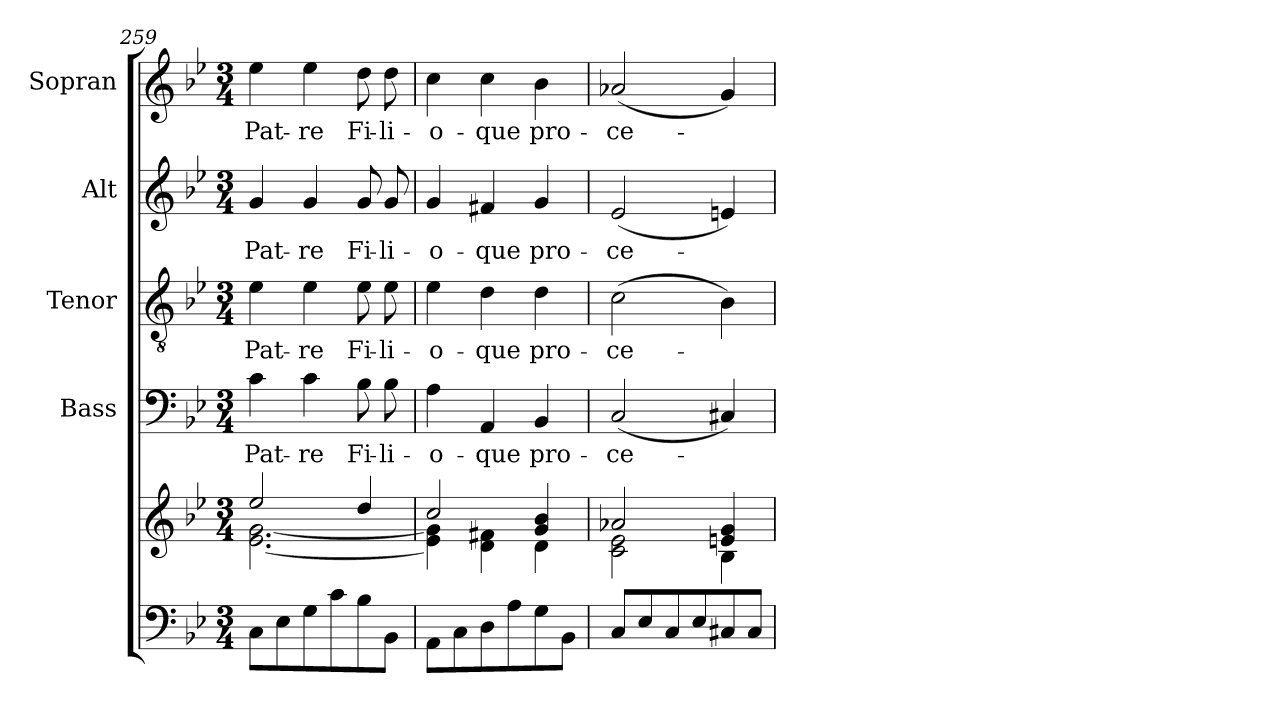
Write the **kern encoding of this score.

**kern	**kern	**kern	**text	**kern	**text	**kern	**text	**kern	**text
*part5	*part5	*part4	*part4	*part3	*part3	*part2	*part2	*part1	*part1
*staff6	*staff5	*staff4	*staff4	*staff3	*staff3	*staff2	*staff2	*staff1	*staff1
*	*	*I"Bass	*	*I"Tenor	*	*I"Alt	*	*I"Sopran	*
*	*	*I'B.	*	*I'T.	*	*I'A.	*	*I'S.	*
*clefF4	*clefG2	*clefF4	*	*clefGv2	*	*clefG2	*	*clefG2	*
*k[b-e-]	*k[b-e-]	*k[b-e-]	*	*k[b-e-]	*	*k[b-e-]	*	*k[b-e-]	*
*B-:	*B-:	*B-:	*	*B-:	*	*B-:	*	*B-:	*
*M3/4	*M3/4	*M3/4	*	*M3/4	*	*M3/4	*	*M3/4	*
=259	=259	=259	=259	=259	=259	=259	=259	=259	=259
*	*^	*	*	*	*	*	*	*	*
!	!	!	!	!LO:LY:b	!	!LO:LY:b	!	!LO:LY:b	!	!LO:LY:b
8C\L	2ee-/	[<2.e-\ [<2.g\	4c\	Pat-	4e-\	Pat-	4g/	Pat-	4ee-\	Pat-
8E-\	.	.	.	.	.	.	.	.	.	.
!	!	!	!	!LO:LY:b	!	!LO:LY:b	!	!LO:LY:b	!	!LO:LY:b
8G\	.	.	4c\	-re	4e-\	-re	4g/	-re	4ee-\	-re
8c\	.	.	.	.	.	.	.	.	.	.
!	!	!	!	!LO:LY:b	!	!LO:LY:b	!	!LO:LY:b	!	!LO:LY:b
8B-\	4dd/	.	8B-\	Fi-	8e-\	Fi-	8g/	Fi-	8dd\	Fi-
!	!	!	!	!LO:LY:b	!	!LO:LY:b	!	!LO:LY:b	!	!LO:LY:b
8BB-\J	.	.	8B-\	-li-	8e-\	-li-	8g/	-li-	8dd\	-li-
=260	=260	=260	=260	=260	=260	=260	=260	=260	=260	=260
!	!	!	!	!LO:LY:b	!	!LO:LY:b	!	!LO:LY:b	!	!LO:LY:b
8AA\L	2cc/	4e-\] 4g\]	4A\	-o-	4e-\	-o-	4g/	-o-	4cc\	-o-
8C\	.	.	.	.	.	.	.	.	.	.
!	!	!	!	!LO:LY:b	!	!LO:LY:b	!	!LO:LY:b	!	!LO:LY:b
8D\	.	4d\ 4f#X\	4AA/	-que	4d\	-que	4f#X/	-que	4cc\	-que
8A\	.	.	.	.	.	.	.	.	.	.
!	!	!	!	!LO:LY:b	!	!LO:LY:b	!	!LO:LY:b	!	!LO:LY:b
8G\	4g/ 4b-/	4d\	4BB-/	pro-	4d\	pro-	4g/	pro-	4b-\	pro-
8BB-\J	.	.	.	.	.	.	.	.	.	.
=261	=261	=261	=261	=261	=261	=261	=261	=261	=261	=261
!	!	!	!	!LO:LY:b	!	!LO:LY:b	!	!LO:LY:b	!	!LO:LY:b
8C/L	2a-X/	2c\ 2e-\	(<2C/	-ce-	(>2c\	-ce-	(<2e-/	-ce-	(<2a-X/	-ce-
8E-/	.	.	.	.	.	.	.	.	.	.
8C/	.	.	.	.	.	.	.	.	.	.
8E-/	.	.	.	.	.	.	.	.	.	.
8C#X/	4en/ 4g/	4B-\	4C#X/)	.	4B-\)	.	4en/)	.	4g/)	.
8C#/J	.	.	.	.	.	.	.	.	.	.
*	*v	*v	*	*	*	*	*	*	*	*
=	=	=	=	=	=	=	=	=	=
*-	*-	*-	*-	*-	*-	*-	*-	*-	*-
